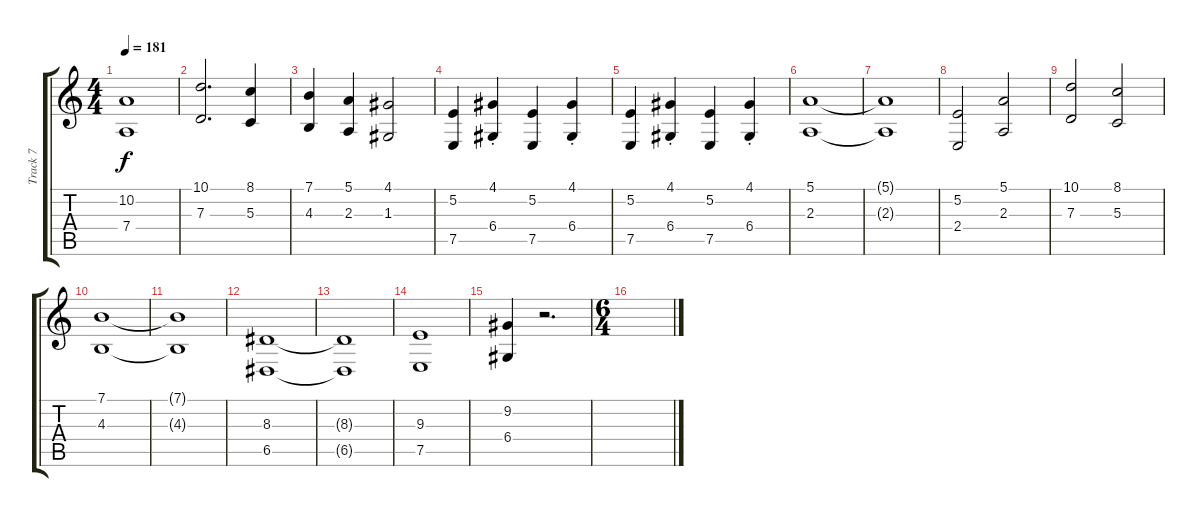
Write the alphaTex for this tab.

\track ("Track 7" "Track 7") {instrument violin}
\staff {score tabs}
\tuning (E4 B3 G3 D3 A2 E2) {hide}
\ts (4 4)
\tempo 181
\clef g2
\ks c
(10.2{t} 7.4{t}).1{dy f} |
(10.1 7.3).2{d} (8.1 5.3).4 |
(7.1 4.3).4 (5.1 2.3).4 (4.1 1.3).2 |
(5.2 7.5).4 (4.1{st} 6.4).4 (5.2 7.5).4 (4.1{st} 6.4).4 |
(5.2 7.5).4 (4.1{st} 6.4).4 (5.2 7.5).4 (4.1{st} 6.4).4 |
(5.1 2.3).1 |
(5.1{t} 2.3{t}).1 |
(5.2 2.4).2 (5.1 2.3).2 |
(10.1 7.3).2 (8.1 5.3).2 |
(7.1 4.3).1 |
(7.1{t} 4.3{t}).1 |
(8.3 6.5).1 |
(8.3{t} 6.5{t}).1 |
(9.3 7.5).1 |
(9.2 6.4).4 r.2{d} |
\ts (6 4)
